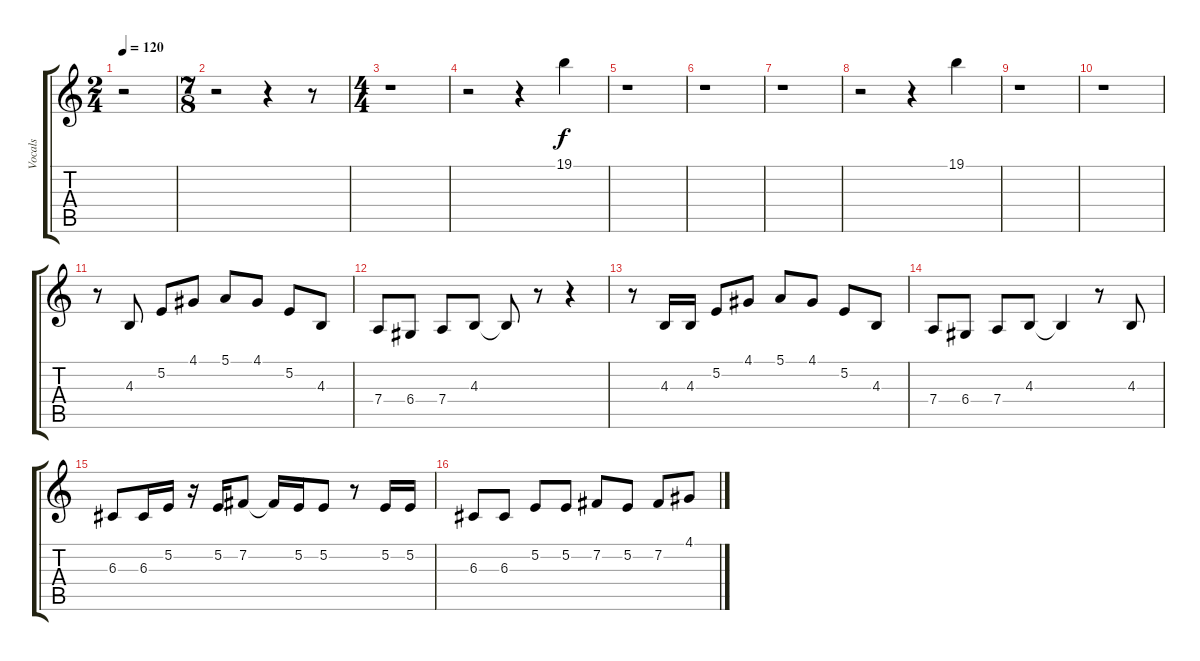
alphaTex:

\track ("Vocals" "Vocals") {instrument fx4atmosphere}
\staff {score tabs}
\tuning (E4 B3 G3 D3 A2 E2) {hide}
\ts (2 4)
\tempo 120
\clef g2
\ks c
r.2{dy f instrument fx4atmosphere} |
\ts (7 8)
r.2 r.4 r.8 |
\ts (4 4)
r.1 |
r.2 r.4 19.1.4 |
r.1 |
r.1 |
r.1 |
r.2 r.4 19.1.4 |
r.1 |
r.1 |
r.8 4.3.8 5.2.8 4.1.8 5.1.8 4.1.8 5.2.8 4.3.8 |
7.4.8 6.4.8 7.4.8 4.3.8 4.3{t}.8 r.8 r.4 |
r.8 4.3.16 4.3.16 5.2.8 4.1.8 5.1.8 4.1.8 5.2.8 4.3.8 |
7.4.8 6.4.8 7.4.8 4.3.8 4.3{t}.4 r.8 4.3.8 |
6.3.8 6.3.16 5.2.16 r.16 5.2.16 7.2.8 7.2{t}.16 5.2.16 5.2.8 r.8 5.2.16 5.2.16 |
6.3.8 6.3.8 5.2.8 5.2.8 7.2.8 5.2.8 7.2.8 4.1.8
